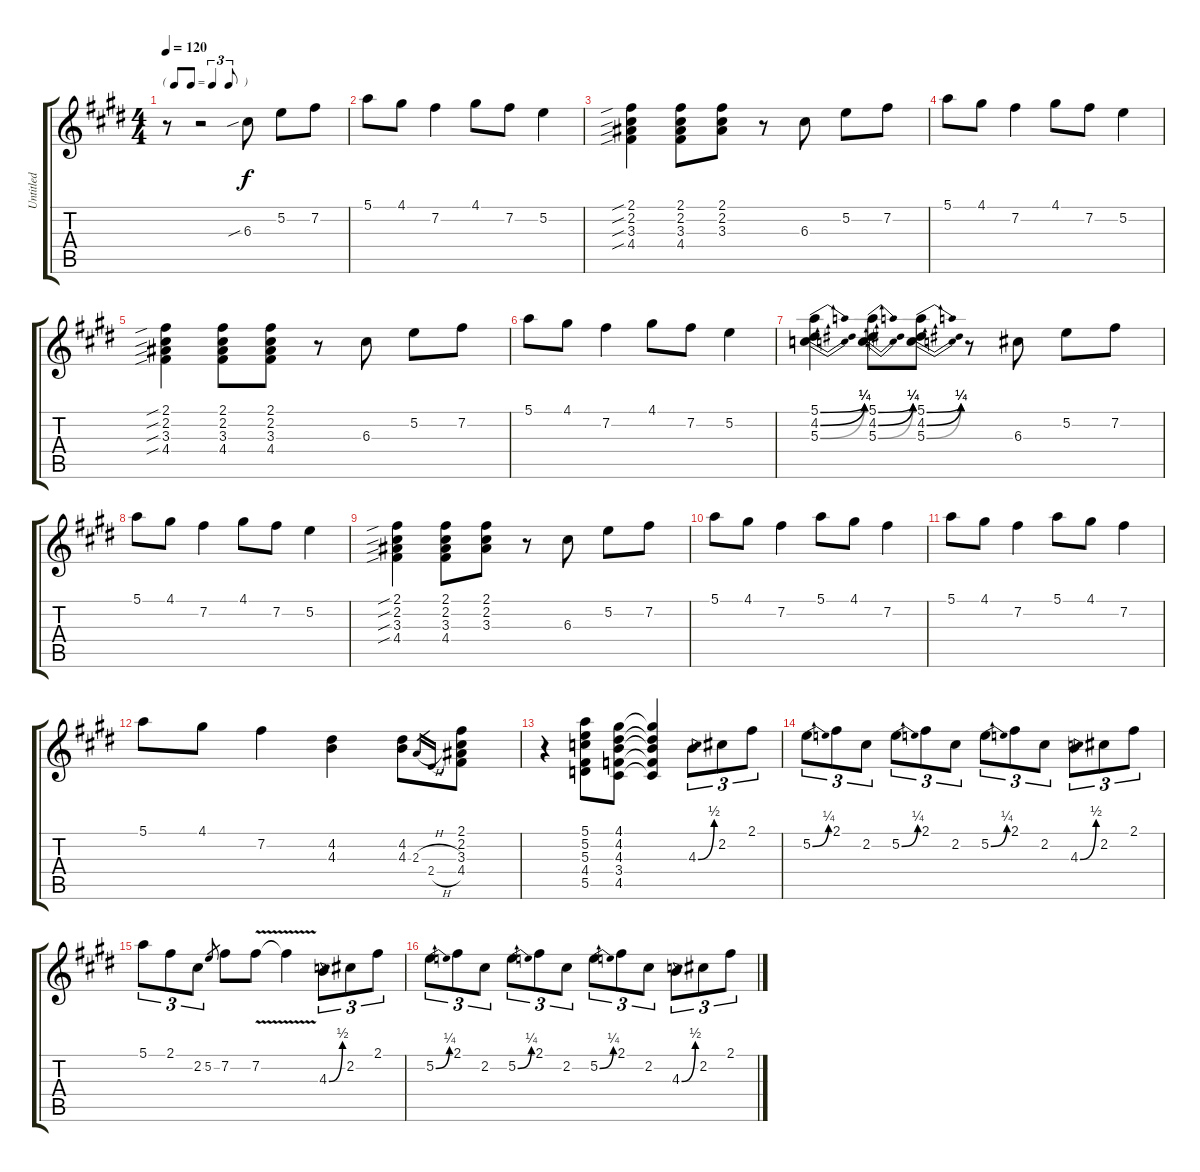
\track ("Untitled" "Untitled") {instrument electricguitarjazz}
\staff {score tabs}
\tuning (E4 B3 G3 D3 A2 E2) {hide}
\ts (4 4)
\tf triplet8th
\tempo 120
\clef g2
\ks e
r.8{dy f instrument electricguitarjazz} r.2 6.3{sib}.8 5.2.8 7.2.8 |
\ks c#minor
5.1.8 4.1.8 7.2.4 4.1.8 7.2.8 5.2.4 |
(2.1{sib} 2.2{sib} 3.3{sib} 4.4{sib}).4 (2.1 2.2 3.3 4.4).8 (2.1 2.2 3.3).8 r.8 6.3.8 5.2.8 7.2.8 |
5.1.8 4.1.8 7.2.4 4.1.8 7.2.8 5.2.4 |
(2.1{sib} 2.2{sib} 3.3{sib} 4.4{sib}).4 (2.1 2.2 3.3 4.4).8 (2.1 2.2 3.3 4.4).8 r.8 6.3.8 5.2.8 7.2.8 |
\ks e
5.1.8 4.1.8 7.2.4 4.1.8 7.2.8 5.2.4 |
\ks c#minor
(5.1{be (bend 0 0 60 1)} 4.2{be (bend 0 0 60 1)} 5.3{be (bend 0 0 60 1)}).4 (5.1{be (bend 0 0 60 1)} 4.2{be (bend 0 0 60 1)} 5.3{be (bend 0 0 60 1)}).8 (5.1{be (bend 0 0 60 1)} 4.2{be (bend 0 0 60 1)} 5.3{be (bend 0 0 60 1)}).8 r.8 6.3.8 5.2.8 7.2.8 |
5.1.8 4.1.8 7.2.4 4.1.8 7.2.8 5.2.4 |
(2.1{sib} 2.2{sib} 3.3{sib} 4.4{sib}).4 (2.1 2.2 3.3 4.4).8 (2.1 2.2 3.3).8 r.8 6.3.8 5.2.8 7.2.8 |
\ks e
5.1.8 4.1.8 7.2.4 5.1.8 4.1.8 7.2.4 |
\ks c#minor
5.1.8 4.1.8 7.2.4 5.1.8 4.1.8 7.2.4 |
5.1.8 4.1.8 7.2.4 (4.2 4.3).4 (4.2 4.3).8 2.3{h}.16{gr} 2.4{h}.16{gr} (2.1 2.2 3.3 4.4).8 |
r.4 (5.1 5.2 5.3 4.4 5.5).8 (4.1 4.2 4.3 3.4 4.5).8 (4.1{t} 4.2{t} 4.3{t} 3.4{t} 4.5{t}).4 4.3{be (bend 0 0 60 2)}.8{tu (3 2)} 2.2.8{tu (3 2)} 2.1.8{tu (3 2)} |
\ks e
5.2{be (bend 0 0 60 1)}.8{tu (3 2)} 2.1.8{tu (3 2)} 2.2.8{tu (3 2)} 5.2{be (bend 0 0 60 1)}.8{tu (3 2)} 2.1.8{tu (3 2)} 2.2.8{tu (3 2)} 5.2{be (bend 0 0 60 1)}.8{tu (3 2)} 2.1.8{tu (3 2)} 2.2.8{tu (3 2)} 4.3{be (bend 0 0 60 2)}.8{tu (3 2)} 2.2.8{tu (3 2)} 2.1.8{tu (3 2)} |
\ks c#minor
5.1.8{tu (3 2)} 2.1.8{tu (3 2)} 2.2.8{tu (3 2)} 5.2.8{gr} 7.2.8 7.2{v}.8 7.2{v t}.4 4.3{be (bend 0 0 60 2)}.8{tu (3 2)} 2.2.8{tu (3 2)} 2.1.8{tu (3 2)} |
5.2{be (bend 0 0 60 1)}.8{tu (3 2)} 2.1.8{tu (3 2)} 2.2.8{tu (3 2)} 5.2{be (bend 0 0 60 1)}.8{tu (3 2)} 2.1.8{tu (3 2)} 2.2.8{tu (3 2)} 5.2{be (bend 0 0 60 1)}.8{tu (3 2)} 2.1.8{tu (3 2)} 2.2.8{tu (3 2)} 4.3{be (bend 0 0 60 2)}.8{tu (3 2)} 2.2.8{tu (3 2)} 2.1.8{tu (3 2)}
